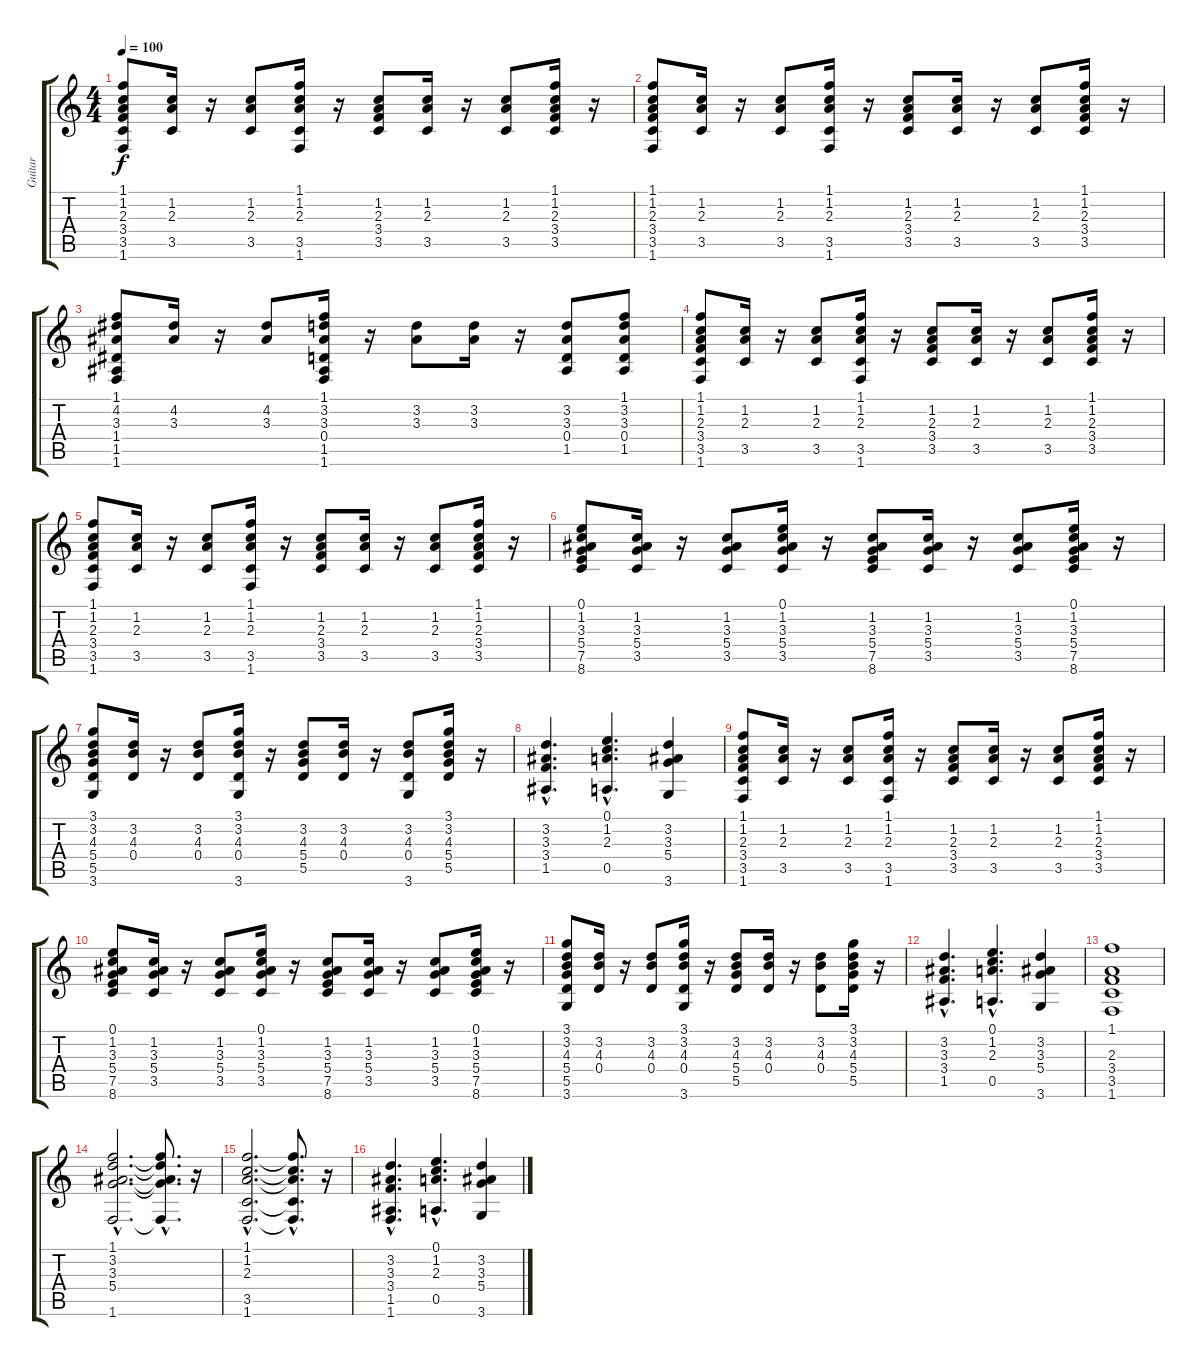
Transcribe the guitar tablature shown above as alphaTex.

\track ("Guitar" "Guitar") {instrument acousticguitarsteel}
\staff {score tabs}
\tuning (E4 B3 G3 D3 A2 E2) {hide}
\ts (4 4)
\tempo 100
\clef g2
\ks c
(1.1 1.2 2.3 3.4 3.5 1.6).8{dy f} (1.2 2.3 3.5).16 r.16 (1.2 2.3 3.5).8 (1.1 1.2 2.3 3.5 1.6).16 r.16 (1.2 2.3 3.4 3.5).8 (1.2 2.3 3.5).16 r.16 (1.2 2.3 3.5).8 (1.1 1.2 2.3 3.4 3.5).16 r.16 |
(1.1 1.2 2.3 3.4 3.5 1.6).8 (1.2 2.3 3.5).16 r.16 (1.2 2.3 3.5).8 (1.1 1.2 2.3 3.5 1.6).16 r.16 (1.2 2.3 3.4 3.5).8 (1.2 2.3 3.5).16 r.16 (1.2 2.3 3.5).8 (1.1 1.2 2.3 3.4 3.5).16 r.16 |
(1.1 4.2 3.3 1.4 1.5 1.6).8 (4.2 3.3).16 r.16 (4.2 3.3).8 (1.1 3.2 3.3 0.4 1.5 1.6).16 r.16 (3.2 3.3).8 (3.2 3.3).16 r.16 (3.2 3.3 0.4 1.5).8 (1.1 3.2 3.3 0.4 1.5).8 |
(1.1 1.2 2.3 3.4 3.5 1.6).8 (1.2 2.3 3.5).16 r.16 (1.2 2.3 3.5).8 (1.1 1.2 2.3 3.5 1.6).16 r.16 (1.2 2.3 3.4 3.5).8 (1.2 2.3 3.5).16 r.16 (1.2 2.3 3.5).8 (1.1 1.2 2.3 3.4 3.5).16 r.16 |
(1.1 1.2 2.3 3.4 3.5 1.6).8 (1.2 2.3 3.5).16 r.16 (1.2 2.3 3.5).8 (1.1 1.2 2.3 3.5 1.6).16 r.16 (1.2 2.3 3.4 3.5).8 (1.2 2.3 3.5).16 r.16 (1.2 2.3 3.5).8 (1.1 1.2 2.3 3.4 3.5).16 r.16 |
(0.1 1.2 3.3 5.4 7.5 8.6).8 (1.2 3.3 5.4 3.5).16 r.16 (1.2 3.3 5.4 3.5).8 (0.1 1.2 3.3 5.4 3.5).16 r.16 (1.2 3.3 5.4 7.5 8.6).8 (1.2 3.3 5.4 3.5).16 r.16 (1.2 3.3 5.4 3.5).8 (0.1 1.2 3.3 5.4 7.5 8.6).16 r.16 |
(3.1 3.2 4.3 5.4 5.5 3.6).8 (3.2 4.3 0.4).16 r.16 (3.2 4.3 0.4).8 (3.1 3.2 4.3 0.4 3.6).16 r.16 (3.2 4.3 5.4 5.5).8 (3.2 4.3 0.4).16 r.16 (3.2 4.3 0.4 3.6).8 (3.1 3.2 4.3 5.4 5.5).16 r.16 |
(3.2{hac} 3.3{hac} 3.4{hac} 1.5{hac}).4{d} (0.1{hac} 1.2{hac} 2.3{hac} 0.5{hac}).4{d} (3.2 3.3 5.4 3.6).4 |
(1.1 1.2 2.3 3.4 3.5 1.6).8 (1.2 2.3 3.5).16 r.16 (1.2 2.3 3.5).8 (1.1 1.2 2.3 3.5 1.6).16 r.16 (1.2 2.3 3.4 3.5).8 (1.2 2.3 3.5).16 r.16 (1.2 2.3 3.5).8 (1.1 1.2 2.3 3.4 3.5).16 r.16 |
(0.1 1.2 3.3 5.4 7.5 8.6).8 (1.2 3.3 5.4 3.5).16 r.16 (1.2 3.3 5.4 3.5).8 (0.1 1.2 3.3 5.4 3.5).16 r.16 (1.2 3.3 5.4 7.5 8.6).8 (1.2 3.3 5.4 3.5).16 r.16 (1.2 3.3 5.4 3.5).8 (0.1 1.2 3.3 5.4 7.5 8.6).16 r.16 |
(3.1 3.2 4.3 5.4 5.5 3.6).8 (3.2 4.3 0.4).16 r.16 (3.2 4.3 0.4).8 (3.1 3.2 4.3 0.4 3.6).16 r.16 (3.2 4.3 5.4 5.5).8 (3.2 4.3 0.4).16 r.16 (3.2 4.3 0.4).8 (3.1 3.2 4.3 5.4 5.5).16 r.16 |
(3.2{hac} 3.3{hac} 3.4{hac} 1.5{hac}).4{d} (0.1{hac} 1.2{hac} 2.3{hac} 0.5{hac}).4{d} (3.2 3.3 5.4 3.6).4 |
(1.1 2.3 3.4 3.5 1.6).1 |
(1.1{hac} 3.2{hac} 3.3{hac} 5.4{hac} 1.6{hac}).2{d} (1.1{hac t} 3.2{hac t} 3.3{hac t} 5.4{hac t} 1.6{hac t}).8{d} r.16 |
(1.1{hac} 1.2{hac} 2.3{hac} 3.5{hac} 1.6{hac}).2{d} (1.1{hac t} 1.2{hac t} 2.3{hac t} 3.5{hac t} 1.6{hac t}).8{d} r.16 |
(3.2{hac} 3.3{hac} 3.4{hac} 1.5{hac} 1.6{hac}).4{d} (0.1{hac} 1.2{hac} 2.3{hac} 0.5{hac}).4{d} (3.2 3.3 5.4 3.6).4
